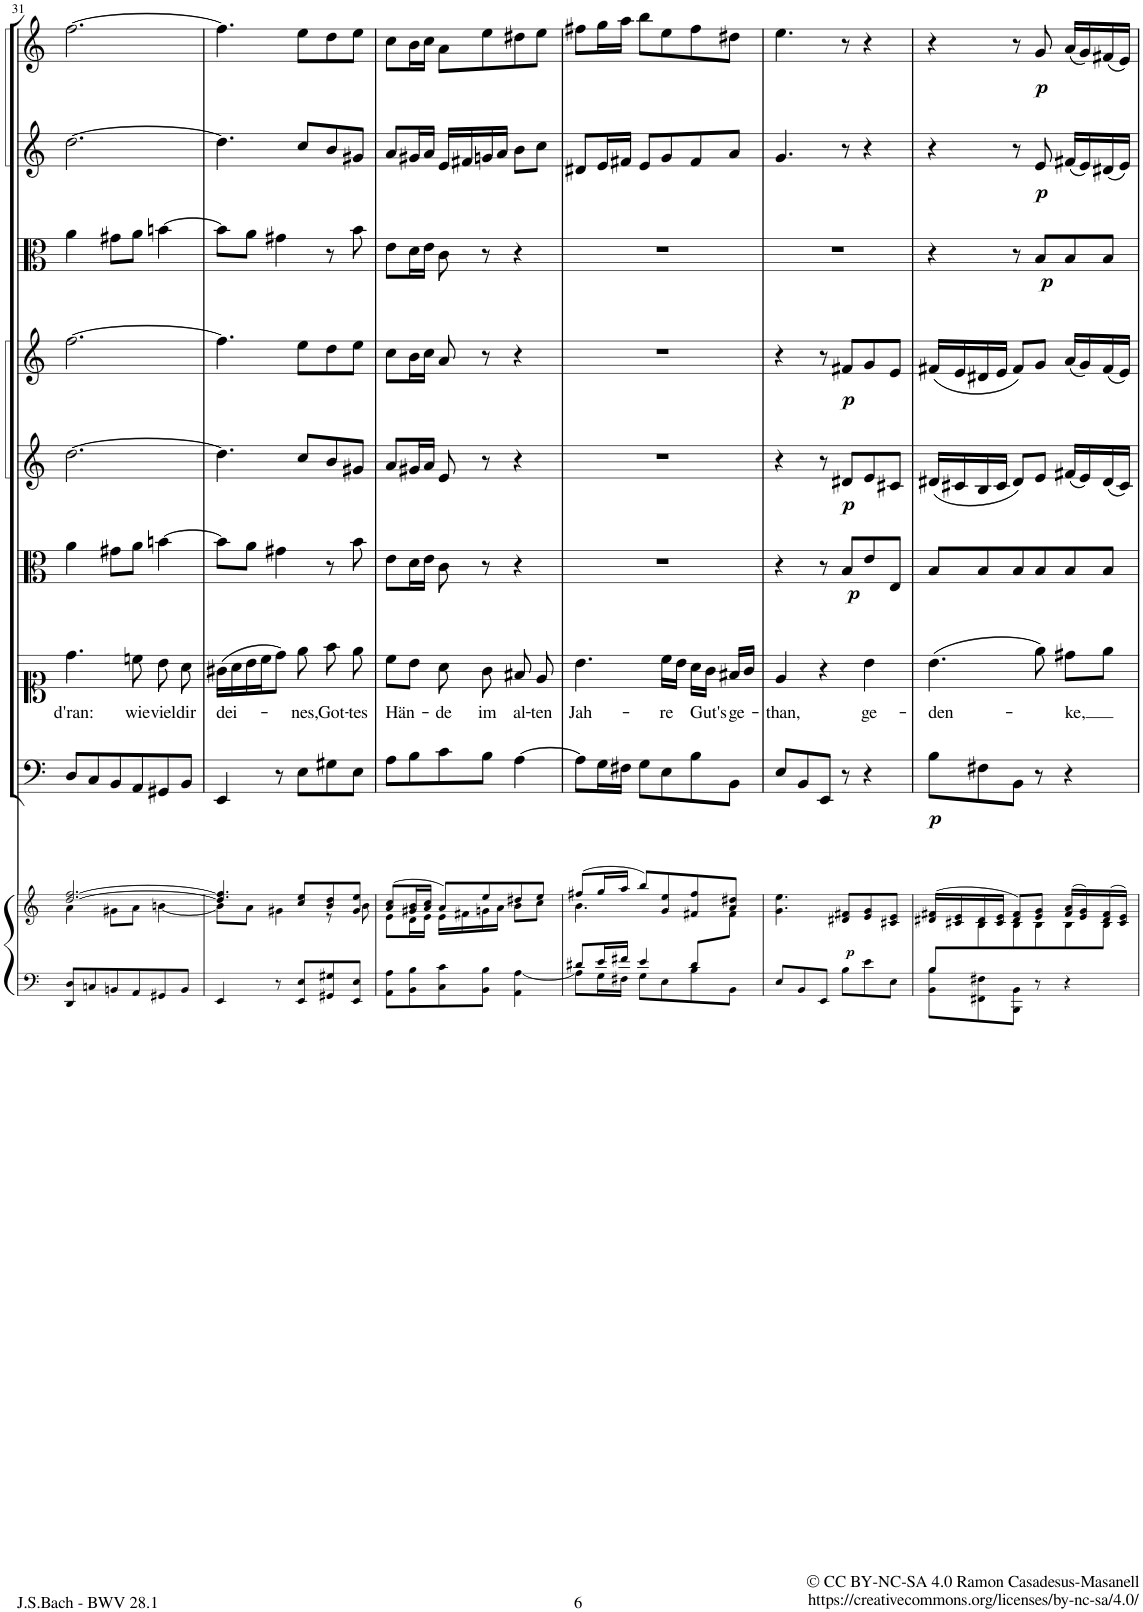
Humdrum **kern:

**kern	**kern	**dynam	**kern	**dynam	**kern	**text	**kern	**dynam	**kern	**dynam	**kern	**dynam	**kern	**dynam	**kern	**dynam	**kern	**dynam
*part9	*part9	*part9	*part8	*part8	*part7	*part7	*part6	*part6	*part5	*part5	*part4	*part4	*part3	*part3	*part2	*part2	*part1	*part1
*staff10	*staff9	*staff9/10	*staff8	*staff8	*staff7	*staff7	*staff6	*staff6	*staff5	*staff5	*staff4	*staff4	*staff3	*staff3	*staff2	*staff2	*staff1	*staff1
*I"Grand Piano	*	*	*I"Continuo	*	*I"Soprano	*	*I"Viola	*	*I"Violino II	*	*I"Violino I	*	*I"Teile	*	*I"Oboe II	*	*I"Oboe I	*
*I'Pno	*	*	*	*	*	*	*	*	*	*	*	*	*	*	*I'Ob	*	*I'Ob	*
!!LO:PB:g=z
*clefF4	*clefG2	*	*clefF4	*	*clefC1	*	*clefC3	*	*clefG2	*	*clefG2	*	*clefC3	*	*clefG2	*	*clefG2	*
*k[]	*k[]	*	*k[]	*	*k[]	*	*k[]	*	*k[]	*	*k[]	*	*k[]	*	*k[]	*	*k[]	*
*M3/4	*M3/4	*	*M3/4	*	*M3/4	*	*M3/4	*	*M3/4	*	*M3/4	*	*M3/4	*	*M3/4	*	*M3/4	*
=31	=31	=31	=31	=31	=31	=31	=31	=31	=31	=31	=31	=31	=31	=31	=31	=31	=31	=31
*	*^	*	*	*	*	*	*	*	*	*	*	*	*	*	*	*	*	*
!	!	!	!	!	!	!	!LO:LY:b	!	!	!	!	!	!	!	!	!	!	!	!
8DD/ 8D/L	[2.dd/ [2.ff/	4a\	.	8D/L	.	4.dd\	d'ran:	4a\	.	[2.dd\	.	[2.ff\	.	4a\	.	[2.dd\	.	[2.ff\	.
8Cn/	.	.	.	8C/	.	.	.	.	.	.	.	.	.	.	.	.	.	.	.
8BBn/	.	8g#X\L	.	8BB/	.	.	.	8g#X\L	.	.	.	.	.	8g#X\L	.	.	.	.	.
!	!	!	!	!	!	!	!LO:LY:b	!	!	!	!	!	!	!	!	!	!	!	!
8AA/	.	8a\J	.	8AA/	.	8ccn\	wie	8a\J	.	.	.	.	.	8a\J	.	.	.	.	.
!	!	!	!	!	!	!	!LO:LY:b	!	!	!	!	!	!	!	!	!	!	!	!
8GG#X/	.	[4bn\	.	8GG#X/	.	8b\	viel	[4bn\	.	.	.	.	.	[4bn\	.	.	.	.	.
!	!	!	!	!	!	!	!LO:LY:b	!	!	!	!	!	!	!	!	!	!	!	!
8BB/J	.	.	.	8BB/J	.	8a\	dir	.	.	.	.	.	.	.	.	.	.	.	.
=32	=32	=32	=32	=32	=32	=32	=32	=32	=32	=32	=32	=32	=32	=32	=32	=32	=32	=32	=32
!	!	!	!	!	!	!	!LO:LY:b	!	!	!	!	!	!	!	!	!	!	!	!
4EE/	4.dd/] 4.ff/]	8b\L]	.	4EE/	.	(>16g#X\LL	dei-	8b\L]	.	4.dd\]	.	4.ff\]	.	8b\L]	.	4.dd\]	.	4.ff\]	.
.	.	.	.	.	.	16a\	.	.	.	.	.	.	.	.	.	.	.	.	.
.	.	8a\J	.	.	.	16b\	.	8a\J	.	.	.	.	.	8a\J	.	.	.	.	.
.	.	.	.	.	.	16cc\J	.	.	.	.	.	.	.	.	.	.	.	.	.
8r	.	4g#X\	.	8r	.	8dd\J)	.	4g#X\	.	.	.	.	.	4g#X\	.	.	.	.	.
!	!	!	!	!	!	!	!LO:LY:b	!	!	!	!	!	!	!	!	!	!	!	!
8EE/ 8E/L	8cc/ 8ee/L	.	.	8E\L	.	8ee\	nes,	.	.	8cc/L	.	8ee\L	.	.	.	8cc/L	.	8ee\L	.
!	!	!	!	!	!	!	!LO:LY:b	!	!	!	!	!	!	!	!	!	!	!	!
8GG#X/ 8G#X/	8b/ 8dd/	8r	.	8G#X\	.	8ff\	Got-	8r	.	8b/	.	8dd\	.	8r	.	8b/	.	8dd\	.
!	!	!	!	!	!	!	!LO:LY:b	!	!	!	!	!	!	!	!	!	!	!	!
8EE/ 8E/J	8g#/ 8ee/J	8b\	.	8E\J	.	8ee\	-tes	8b\	.	8g#X/J	.	8ee\J	.	8b\	.	8g#X/J	.	8ee\J	.
=33	=33	=33	=33	=33	=33	=33	=33	=33	=33	=33	=33	=33	=33	=33	=33	=33	=33	=33	=33
!	!	!	!	!	!	!	!LO:LY:b	!	!	!	!	!	!	!	!	!	!	!	!
8AA\ 8A\L	(8a/ 8cc/L	8e\L	.	8A\L	.	8cc\L	Hän-	8e\L	.	8a/L	.	8cc\L	.	8e\L	.	8a/L	.	8cc\L	.
8BB\ 8B\	16g#X/ 16b/L	16d\L	.	8B\	.	8b\J	.	16d\L	.	16g#X/L	.	16b\L	.	16d\L	.	16g#X/L	.	16b\L	.
.	16a/ 16cc/JJ	16e\JJ	.	.	.	.	.	16e\JJ	.	16a/JJ	.	16cc\JJ	.	16e\JJ	.	16a/JJ	.	16cc\JJ	.
!	!	!	!	!	!	!	!LO:LY:b	!	!	!	!	!	!	!	!	!	!	!	!
8C\ 8c\	8a/L)	16e\LL	.	8c\	.	8a\	de	8c\	.	8e/	.	8a/	.	8c\	.	16e/LL	.	8a\L	.
.	.	16f#X\	.	.	.	.	.	.	.	.	.	.	.	.	.	16f#X/	.	.	.
!	!	!	!	!	!	!	!LO:LY:b	!	!	!	!	!	!	!	!	!	!	!	!
8BB\ 8B\J	8ee/	16gn\	.	8B\J	.	8g\	im	8r	.	8r	.	8r	.	8r	.	16gn/	.	8ee\	.
.	.	16a\JJ	.	.	.	.	.	.	.	.	.	.	.	.	.	16a/JJ	.	.	.
!	!	!	!	!	!	!	!LO:LY:b	!	!	!	!	!	!	!	!	!	!	!	!
4AA\ [4A\	8dd#X/	8b\L	.	[4A\	.	8f#X/	al-	4r	.	4r	.	4r	.	4r	.	8b\L	.	8dd#X\	.
!	!	!	!	!	!	!	!LO:LY:b	!	!	!	!	!	!	!	!	!	!	!	!
.	8ee/J	8cc\J	.	.	.	8e/	-ten	.	.	.	.	.	.	.	.	8cc\J	.	8ee\J	.
=34	=34	=34	=34	=34	=34	=34	=34	=34	=34	=34	=34	=34	=34	=34	=34	=34	=34	=34	=34
*^	*	*^	*	*	*	*	*	*	*	*	*	*	*	*	*	*	*	*	*
!	!	!	!	!	!	!	!	!	!LO:LY:b	!	!	!	!	!	!	!	!	!	!	!	!
8d#X/L	8A\L]	(8ff#X/L	4.b\	8ryy	.	8A\L]	.	4.b\	Jah-	2.r	.	2.r	.	2.r	.	2.r	.	8d#X/L	.	8ff#X\L	.
*	*	*	*v	*v	*	*	*	*	*	*	*	*	*	*	*	*	*	*	*	*	*
16e/L	16G\L	16gg/L	.	.	16G\L	.	.	.	.	.	.	.	.	.	.	.	16e/L	.	16gg\L	.
16f#X/JJ	16F#X\JJ	16aa/JJ	.	.	16F#X\JJ	.	.	.	.	.	.	.	.	.	.	.	16f#X/JJ	.	16aa\JJ	.
4e/	8G\L	8bb/L)	.	.	8G\L	.	.	.	.	.	.	.	.	.	.	.	8e/L	.	8bb\L	.
!	!	!	!	!	!	!	!	!LO:LY:b	!	!	!	!	!	!	!	!	!	!	!	!
.	8E\	8g/ 8ee/	8ryy	.	8E\	.	16cc\LL	-re	.	.	.	.	.	.	.	.	8g/	.	8ee\	.
.	.	.	.	.	.	.	16b\JJ	.	.	.	.	.	.	.	.	.	.	.	.	.
!	!	!	!	!	!	!	!	!LO:LY:b	!	!	!	!	!	!	!	!	!	!	!	!
8d#/L	8B\	8f#X/ 8ff#/	4ryy	.	8B\	.	16a\LL	Gut's	.	.	.	.	.	.	.	.	8f#/	.	8ff#\	.
.	.	.	.	.	.	.	16g\JJ	.	.	.	.	.	.	.	.	.	.	.	.	.
*	*	*	*^	*	*	*	*	*	*	*	*	*	*	*	*	*	*	*	*	*
!	!	!	!	!	!	!	!	!	!LO:LY:b	!	!	!	!	!	!	!	!	!	!	!	!
8ryy	8BB\J	8a/ 8dd#X/J	.	8f#\J	.	8BB\J	.	16f#X/LL	ge-	.	.	.	.	.	.	.	.	8a/J	.	8dd#X\J	.
.	.	.	.	.	.	.	.	16g/JJ	.	.	.	.	.	.	.	.	.	.	.	.	.
*v	*v	*	*	*	*	*	*	*	*	*	*	*	*	*	*	*	*	*	*	*	*
*	*v	*v	*v	*	*	*	*	*	*	*	*	*	*	*	*	*	*	*	*	*
=35	=35	=35	=35	=35	=35	=35	=35	=35	=35	=35	=35	=35	=35	=35	=35	=35	=35	=35
!	!	!	!	!	!	!LO:LY:b	!	!	!	!	!	!	!	!	!	!	!	!
8E/L	4.g\ 4.ee\	.	8E/L	.	4e/	than,	4r	.	4r	.	4r	.	2.r	.	4.g/	.	4.ee\	.
8BB/	.	.	8BB/	.	.	.	.	.	.	.	.	.	.	.	.	.	.	.
8EE/J	.	.	8EE/J	.	4r	.	8r	.	8r	.	8r	.	.	.	.	.	.	.
!	!	!LO:DY:b	!	!	!	!	!	!LO:DY:b	!	!LO:DY:b	!	!LO:DY:b	!	!	!	!	!	!
8B\L	8d#X/ 8f#X/L	p	8r	.	.	.	8B/L	p	8d#X/L	p	8f#X/L	p	.	.	8r	.	8r	.
!	!	!	!	!	!	!LO:LY:b	!	!	!	!	!	!	!	!	!	!	!	!
8e\	8e/ 8g/	.	4r	.	4b\	ge-	8e/	.	8e/	.	8g/	.	.	.	4r	.	4r	.
8E\J	8c#X/ 8e/J	.	.	.	.	.	8E/J	.	8c#X/J	.	8e/J	.	.	.	.	.	.	.
=36	=36	=36	=36	=36	=36	=36	=36	=36	=36	=36	=36	=36	=36	=36	=36	=36	=36	=36
*^	*^	*	*	*	*	*	*	*	*	*	*	*	*	*	*	*	*	*
!	!	!	!	!	!	!LO:DY:b	!	!LO:LY:b	!	!	!	!	!	!	!	!	!	!	!	!
8B/L	8BB\ 8B\L	(>16d#X/ 16f#X/LL	8ryy	.	8B\L	p	(>4.b\	-den-	8B/L	.	(<16d#X/LL	.	(<16f#X/LL	.	4r	.	4r	.	4r	.
.	.	16c#X/ 16e/	.	.	.	.	.	.	.	.	16c#X/	.	16e/	.	.	.	.	.	.	.
2ryy	8FF#X\ 8F#X\	16B/ 16d#/	8B\	.	8F#X\	.	.	.	8B/	.	16B/	.	16d#X/	.	.	.	.	.	.	.
.	.	16c#/ 16e/JJ	.	.	.	.	.	.	.	.	16c#/JJ	.	16e/JJ	.	.	.	.	.	.	.
.	8BBB\ 8BB\J	8d#/ 8f#/L)	8B\	.	8BB\J	.	.	.	8B/	.	8d#/L)	.	8f#/L)	.	8r	.	8r	.	8r	.
!	!	!	!	!	!	!	!	!	!	!	!	!	!	!	!	!LO:DY:b	!	!LO:DY:b	!	!LO:DY:b
.	8r	8e/ 8g/J	8B\	.	8r	.	8ee\)	.	8B/	.	8e/J	.	8g/J	.	8B/L	p	8e/	p	8g/	p
!	!	!	!	!	!	!	!	!LO:LY:b	!	!	!	!	!	!	!	!	!	!	!	!
.	4r	(16f#/ 16a/LL	8B\	.	4r	.	8dd#X\L	-ke,	8B/	.	(<16f#X/LL	.	(<16a/LL	.	8B/	.	(<16f#X/LL	.	(<16a/LL	.
.	.	16e/ 16g/)	.	.	.	.	.	.	.	.	16e/)	.	16g/)	.	.	.	16e/)	.	16g/)	.
8ryy	.	(16d#/ 16f#/	8B\J	.	.	.	8ee\J	.	8B/J	.	(<16d#/	.	(<16f#/	.	8B/J	.	(<16d#X/	.	(<16f#X/	.
.	.	16c#/ 16e/JJ)	.	.	.	.	.	.	.	.	16c#/JJ)	.	16e/JJ)	.	.	.	16e/JJ)	.	16e/JJ)	.
*v	*v	*	*	*	*	*	*	*	*	*	*	*	*	*	*	*	*	*	*	*
*	*v	*v	*	*	*	*	*	*	*	*	*	*	*	*	*	*	*	*	*
=	=	=	=	=	=	=	=	=	=	=	=	=	=	=	=	=	=	=
*-	*-	*-	*-	*-	*-	*-	*-	*-	*-	*-	*-	*-	*-	*-	*-	*-	*-	*-
